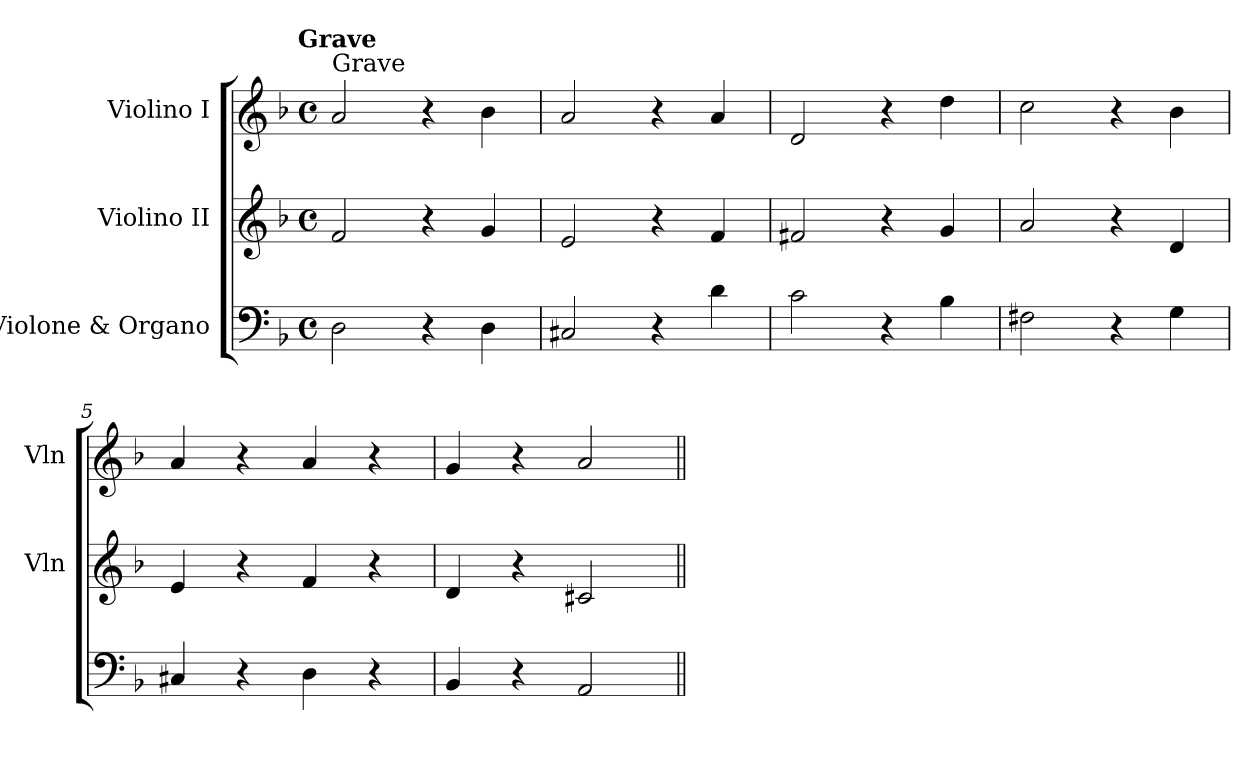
**kern	**kern	**kern
*part3	*part2	*part1
*staff3	*staff2	*staff1
*I"Violone & Organo	*I"Violino II	*I"Violino I
*	*I'Vln	*I'Vln
*clefF4	*clefG2	*clefG2
*k[b-]	*k[b-]	*k[b-]
*d:	*d:	*d:
!!LO:TX:omd:t=Grave
*M4/4	*M4/4	*M4/4
*met(c)	*met(c)	*met(c)
*MM40	*MM40	*MM40
=1	=1	=1
!	!	!LO:TX:a:t=Grave
2D	2f	2a
4r	4r	4r
4D	4g	4b-
=2	=2	=2
2C#X	2e	2a
4r	4r	4r
4d	4f	4a
=3	=3	=3
2c	2f#X	2d
4r	4r	4r
4B-	4g	4dd
=4	=4	=4
2F#X	2a	2cc
4r	4r	4r
4G	4d	4b-
=5	=5	=5
4C#X	4e	4a
4r	4r	4r
4D	4f	4a
4r	4r	4r
=6	=6	=6
4BB-	4d	4g
4r	4r	4r
2AA	2c#X	2a
=||	=||	=||
*-	*-	*-
